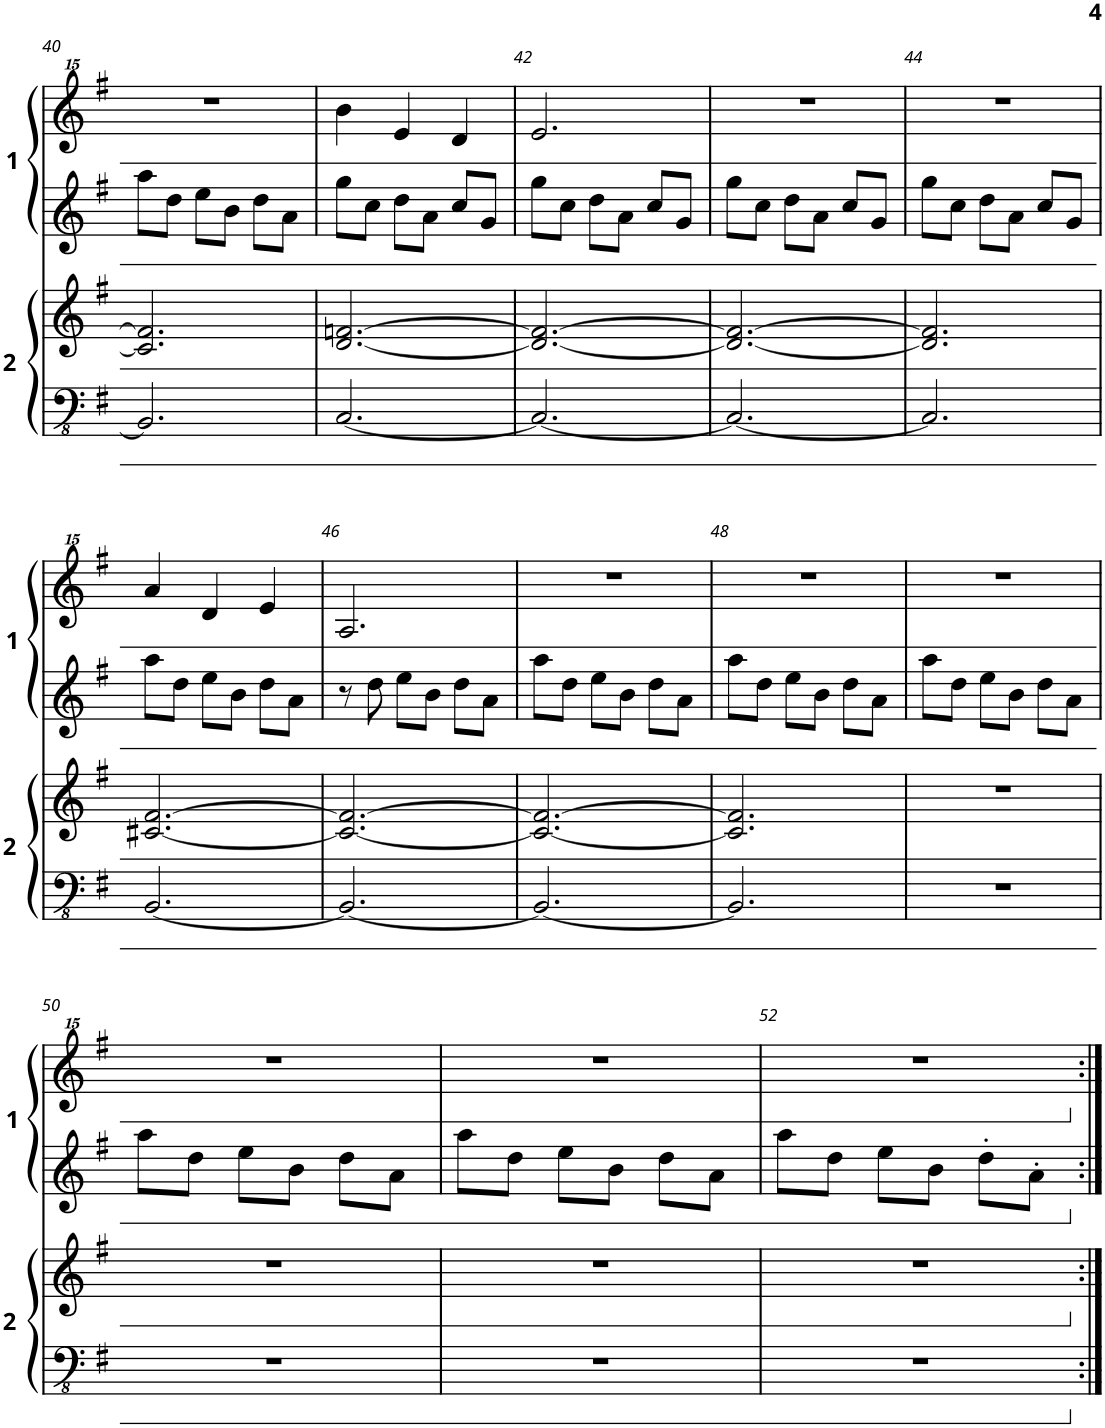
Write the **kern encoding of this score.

**kern	**kern	**kern	**kern
*part2	*part2	*part1	*part1
*staff4	*staff3	*staff2	*staff1
*I"Player 2	*	*I"Player 1	*
!!LO:PB:g=z
*clefFv4	*clefG2	*clefG2	*clefG^^2
*k[f#]	*k[f#]	*k[f#]	*k[f#]
*M3/4	*M3/4	*M3/4	*M3/4
=40	=40	=40	=40
2.BBB/]	2.c#/] 2.f#/]	8aa\L	2.r
.	.	8dd\J	.
.	.	8ee\L	.
.	.	8b\J	.
.	.	8dd\L	.
.	.	8a\J	.
=41	=41	=41	=41
[2.CC/	[2.d/ [2.fn/	8gg\L	4bbb\
.	.	8cc\J	.
.	.	8dd\L	4eee/
.	.	8a\J	.
.	.	8cc/L	4ddd/
.	.	8g/J	.
=42	=42	=42	=42
2.CC/_	2.d/_ 2.f/_	8gg\L	2.eee/
.	.	8cc\J	.
.	.	8dd\L	.
.	.	8a\J	.
.	.	8cc/L	.
.	.	8g/J	.
=43	=43	=43	=43
2.CC/_	2.d/_ 2.f/_	8gg\L	2.r
.	.	8cc\J	.
.	.	8dd\L	.
.	.	8a\J	.
.	.	8cc/L	.
.	.	8g/J	.
=44	=44	=44	=44
2.CC/]	2.d/] 2.f/]	8gg\L	2.r
.	.	8cc\J	.
.	.	8dd\L	.
.	.	8a\J	.
.	.	8cc/L	.
.	.	8g/J	.
!!LO:LB:g=z
=45	=45	=45	=45
[2.BBB/	[2.c#X/ [2.f#/	8aa\L	4aaa/
.	.	8dd\J	.
.	.	8ee\L	4ddd/
.	.	8b\J	.
.	.	8dd\L	4eee/
.	.	8a\J	.
=46	=46	=46	=46
2.BBB/_	2.c#/_ 2.f#/_	8r	2.aa/
.	.	8dd\	.
.	.	8ee\L	.
.	.	8b\J	.
.	.	8dd\L	.
.	.	8a\J	.
=47	=47	=47	=47
2.BBB/_	2.c#/_ 2.f#/_	8aa\L	2.r
.	.	8dd\J	.
.	.	8ee\L	.
.	.	8b\J	.
.	.	8dd\L	.
.	.	8a\J	.
=48	=48	=48	=48
2.BBB/]	2.c#/] 2.f#/]	8aa\L	2.r
.	.	8dd\J	.
.	.	8ee\L	.
.	.	8b\J	.
.	.	8dd\L	.
.	.	8a\J	.
=49	=49	=49	=49
2.r	2.r	8aa\L	2.r
.	.	8dd\J	.
.	.	8ee\L	.
.	.	8b\J	.
.	.	8dd\L	.
.	.	8a\J	.
!!LO:LB:g=z
=50	=50	=50	=50
2.r	2.r	8aa\L	2.r
.	.	8dd\J	.
.	.	8ee\L	.
.	.	8b\J	.
.	.	8dd\L	.
.	.	8a\J	.
=51	=51	=51	=51
2.r	2.r	8aa\L	2.r
.	.	8dd\J	.
.	.	8ee\L	.
.	.	8b\J	.
.	.	8dd\L	.
.	.	8a\J	.
=52	=52	=52	=52
2.r	2.r	8aa\L	2.r
.	.	8dd\J	.
.	.	8ee\L	.
.	.	8b\J	.
.	.	8dd'\L	.
.	.	8a'\J	.
=:|!	=:|!	=:|!	=:|!
*-	*-	*-	*-
